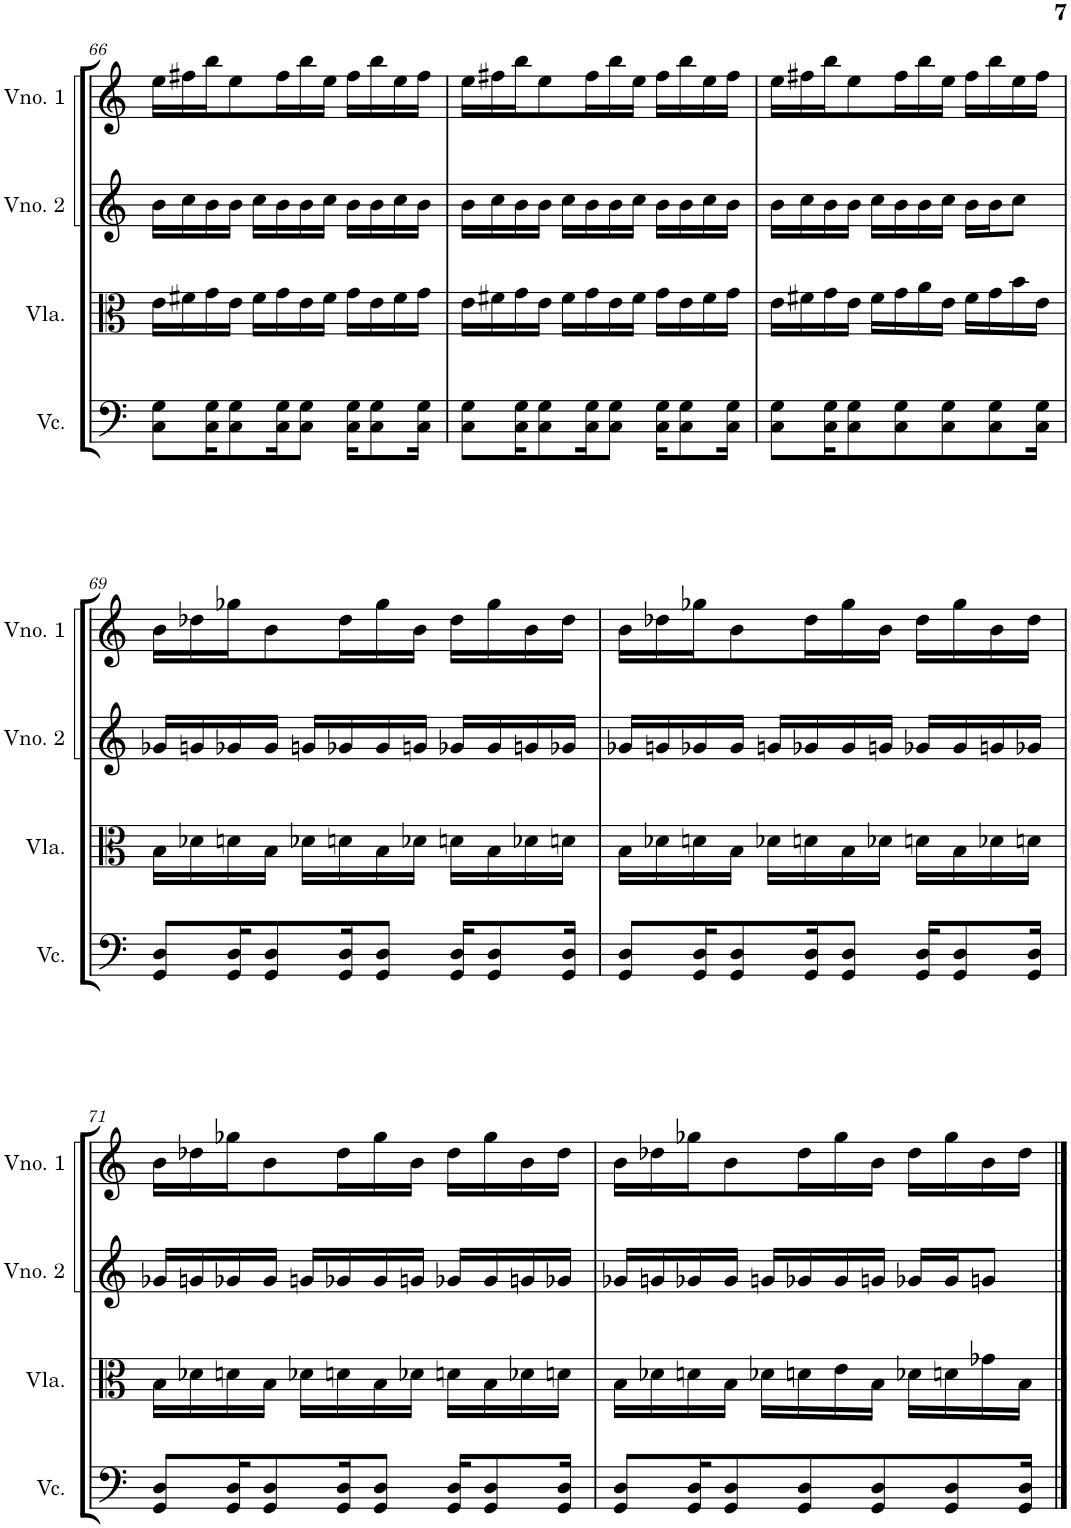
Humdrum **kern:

**kern	**kern	**kern	**kern
*part4	*part3	*part2	*part1
*staff4	*staff3	*staff2	*staff1
*I"Violoncelo	*I"Viola	*I"Violino 2	*I"Violino 1
*I'Vc.	*I'Vla.	*I'Vno. 2	*I'Vno. 1
!!LO:PB:g=z
*clefF4	*clefC3	*clefG2	*clefG2
*k[]	*k[]	*k[]	*k[]
*M3/4	*M3/4	*M3/4	*M3/4
=66	=66	=66	=66
8C\ 8G\L	16e\LL	16b\LL	16ee\LL
.	16f#X\	16cc\	16ff#X\
16C\ 16G\K	16g\	16b\	16bb\J
8C\ 8G\	16e\JJ	16b\JJ	8ee\
.	16f#\LL	16cc\LL	.
16C\ 16G\K	16g\	16b\	16ff#\L
8C\ 8G\J	16e\	16b\	16bb\
.	16f#\JJ	16cc\JJ	16ee\JJ
16C\ 16G\KL	16g\LL	16b\LL	16ff#\LL
8C\ 8G\	16e\	16b\	16bb\
.	16f#\	16cc\	16ee\
16C\ 16G\Jk	16g\JJ	16b\JJ	16ff#\JJ
=67	=67	=67	=67
8C\ 8G\L	16e\LL	16b\LL	16ee\LL
.	16f#X\	16cc\	16ff#X\
16C\ 16G\K	16g\	16b\	16bb\J
8C\ 8G\	16e\JJ	16b\JJ	8ee\
.	16f#\LL	16cc\LL	.
16C\ 16G\K	16g\	16b\	16ff#\L
8C\ 8G\J	16e\	16b\	16bb\
.	16f#\JJ	16cc\JJ	16ee\JJ
16C\ 16G\KL	16g\LL	16b\LL	16ff#\LL
8C\ 8G\	16e\	16b\	16bb\
.	16f#\	16cc\	16ee\
16C\ 16G\Jk	16g\JJ	16b\JJ	16ff#\JJ
=68	=68	=68	=68
8C\ 8G\L	16e\LL	16b\LL	16ee\LL
.	16f#X\	16cc\	16ff#X\
16C\ 16G\K	16g\	16b\	16bb\J
8C\ 8G\	16e\JJ	16b\JJ	8ee\
.	16f#\LL	16cc\LL	.
8C\ 8G\	16g\	16b\	16ff#\L
.	16a\	16b\	16bb\
8C\ 8G\	16e\JJ	16cc\JJ	16ee\JJ
.	16f#\LL	16b\LL	16ff#\LL
8C\ 8G\	16g\	16b\J	16bb\
.	16b\	8cc\J	16ee\
16C\ 16G\Jk	16e\JJ	.	16ff#\JJ
!!LO:LB:g=z
=69	=69	=69	=69
8GG/ 8D/L	16B\LL	16g-X/LL	16b\LL
.	16d-X\	16gn/	16dd-X\
16GG/ 16D/K	16dn\	16g-X/	16gg-X\J
8GG/ 8D/	16B\JJ	16g-/JJ	8b\
.	16d-X\LL	16gn/LL	.
16GG/ 16D/K	16dn\	16g-X/	16dd-\L
8GG/ 8D/J	16B\	16g-/	16gg-\
.	16d-X\JJ	16gn/JJ	16b\JJ
16GG/ 16D/KL	16dn\LL	16g-X/LL	16dd-\LL
8GG/ 8D/	16B\	16g-/	16gg-\
.	16d-X\	16gn/	16b\
16GG/ 16D/Jk	16dn\JJ	16g-X/JJ	16dd-\JJ
=70	=70	=70	=70
8GG/ 8D/L	16B\LL	16g-X/LL	16b\LL
.	16d-X\	16gn/	16dd-X\
16GG/ 16D/K	16dn\	16g-X/	16gg-X\J
8GG/ 8D/	16B\JJ	16g-/JJ	8b\
.	16d-X\LL	16gn/LL	.
16GG/ 16D/K	16dn\	16g-X/	16dd-\L
8GG/ 8D/J	16B\	16g-/	16gg-\
.	16d-X\JJ	16gn/JJ	16b\JJ
16GG/ 16D/KL	16dn\LL	16g-X/LL	16dd-\LL
8GG/ 8D/	16B\	16g-/	16gg-\
.	16d-X\	16gn/	16b\
16GG/ 16D/Jk	16dn\JJ	16g-X/JJ	16dd-\JJ
!!LO:LB:g=z
=71	=71	=71	=71
8GG/ 8D/L	16B\LL	16g-X/LL	16b\LL
.	16d-X\	16gn/	16dd-X\
16GG/ 16D/K	16dn\	16g-X/	16gg-X\J
8GG/ 8D/	16B\JJ	16g-/JJ	8b\
.	16d-X\LL	16gn/LL	.
16GG/ 16D/K	16dn\	16g-X/	16dd-\L
8GG/ 8D/J	16B\	16g-/	16gg-\
.	16d-X\JJ	16gn/JJ	16b\JJ
16GG/ 16D/KL	16dn\LL	16g-X/LL	16dd-\LL
8GG/ 8D/	16B\	16g-/	16gg-\
.	16d-X\	16gn/	16b\
16GG/ 16D/Jk	16dn\JJ	16g-X/JJ	16dd-\JJ
=72	=72	=72	=72
8GG/ 8D/L	16B\LL	16g-X/LL	16b\LL
.	16d-X\	16gn/	16dd-X\
16GG/ 16D/K	16dn\	16g-X/	16gg-X\J
8GG/ 8D/	16B\JJ	16g-/JJ	8b\
.	16d-X\LL	16gn/LL	.
8GG/ 8D/	16dn\	16g-X/	16dd-\L
.	16e\	16g-/	16gg-\
8GG/ 8D/	16B\JJ	16gn/JJ	16b\JJ
.	16d-X\LL	16g-X/LL	16dd-\LL
8GG/ 8D/	16dn\	16g-/J	16gg-\
.	16g-X\	8gn/J	16b\
16GG/ 16D/Jk	16B\JJ	.	16dd-\JJ
==	==	==	==
*-	*-	*-	*-
